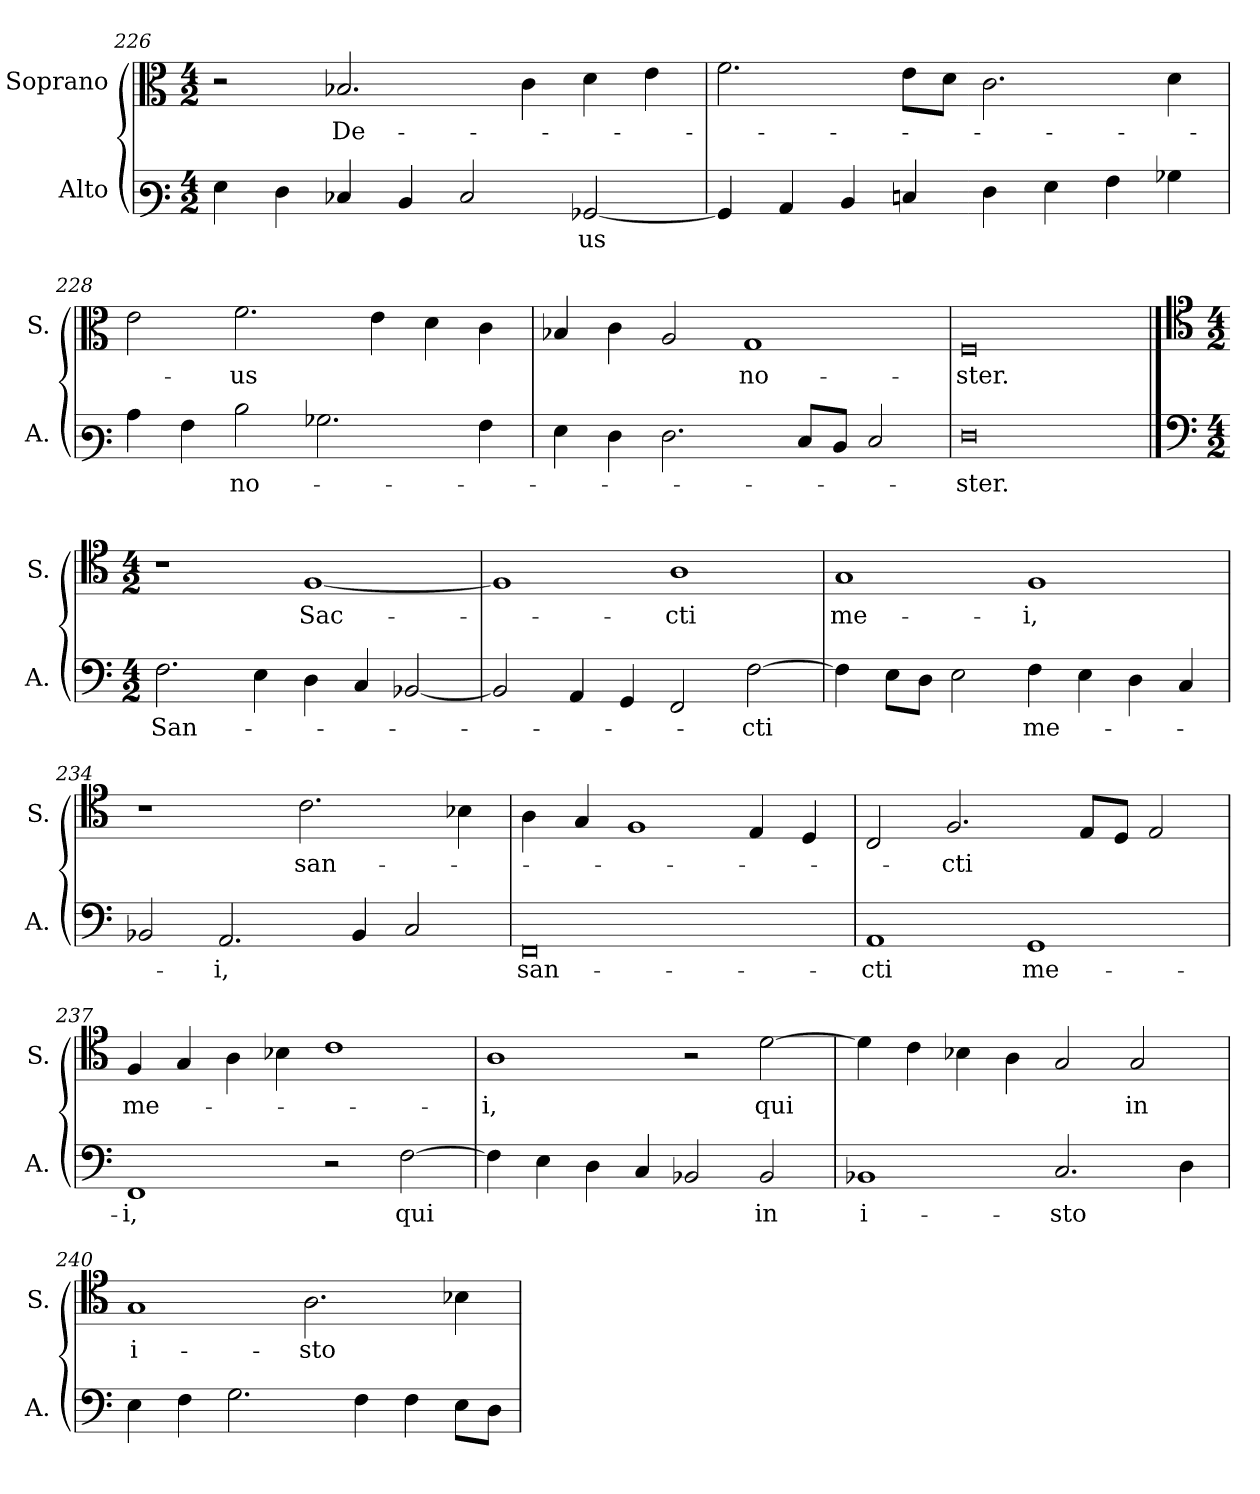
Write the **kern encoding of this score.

**kern	**text	**kern	**text
*part2	*part2	*part1	*part1
*staff2	*staff2	*staff1	*staff1
*I"Alto	*	*I"Soprano	*
*I'A.	*	*I'S.	*
*clefF3	*	*clefC3	*
*k[]	*	*k[]	*
*C:	*	*C:	*
*M4/2	*	*M4/2	*
=226	=226	=226	=226
4Gi\	.	2r	.
4Fi\	.	.	.
!	!	!	!LO:LY:b:color=#000000
4E-Xi/	.	2.B-Xi/	De-
4Di/	.	.	.
2E-i/	.	.	.
.	.	4ci\	.
!	!LO:LY:b:color=#000000	!	!
[2BB-Xi/	-us	4di\	.
.	.	4ei\	.
=227	=227	=227	=227
4BB-i/]	.	2.fi\	.
4Ci/	.	.	.
4Di/	.	.	.
4Eni/	.	8ei\L	.
.	.	8di\J	.
4Fi\	.	2.ci\	.
4Gi\	.	.	.
4Ai\	.	.	.
4B-Xi\	.	4di\	.
=228	=228	=228	=228
4ci\	.	2ei\	.
4Ai\	.	.	.
!	!LO:LY:b:color=#000000	!	!
!	!	!	!LO:LY:b:color=#000000
2di\	no-	2.fi\	-us
2.B-Xi\	.	.	.
.	.	4ei\	.
.	.	4di\	.
4Ai\	.	4ci\	.
=229	=229	=229	=229
4Gi\	.	4B-Xi/	.
4Fi\	.	4ci\	.
2.Fi\	.	2Ai/	.
!	!	!	!LO:LY:b:color=#000000
.	.	1Gi	no-
8Ei/L	.	.	.
8Di/J	.	.	.
2Ei/	.	.	.
=230	=230	=230	=230
!	!LO:LY:b:color=#000000	!	!
!	!	!	!LO:LY:b:color=#000000
0Fi	-ster.	0Fi	-ster.
!!LO:PB:g=z
==231	==231	==231	==231
*clefF4	*	*clefC4	*
*M4/2	*	*M4/2	*
!	!LO:LY:b:color=#000000	!	!
2.Fi\	San-	1r	.
4Ei\	.	.	.
!	!	!	!LO:LY:b:color=#000000
4Di\	.	[1Fi	Sac-
4Ci/	.	.	.
[2BB-Xi/	.	.	.
=232	=232	=232	=232
2BB-i/]	.	1Fi]	.
4AAi/	.	.	.
4GGi/	.	.	.
!	!	!	!LO:LY:b:color=#000000
2FFi/	.	1Ai	-cti
!	!LO:LY:b:color=#000000	!	!
[2Fi\	-cti	.	.
=233	=233	=233	=233
!	!	!	!LO:LY:b:color=#000000
4Fi\]	.	1Gi	me-
8Ei\L	.	.	.
8Di\J	.	.	.
2Ei\	.	.	.
!	!LO:LY:b:color=#000000	!	!
!	!	!	!LO:LY:b:color=#000000
4Fi\	me-	1Fi	-i,
4Ei\	.	.	.
4Di\	.	.	.
4Ci/	.	.	.
=234	=234	=234	=234
2BB-Xi/	.	1r	.
!	!LO:LY:b:color=#000000	!	!
2.AAi/	-i,	.	.
!	!	!	!LO:LY:b:color=#000000
.	.	2.ci\	san-
4BB-i/	.	.	.
2Ci/	.	.	.
.	.	4B-Xi\	.
=235	=235	=235	=235
!	!LO:LY:b:color=#000000	!	!
0FFi	san-	4Ai\	.
.	.	4Gi/	.
.	.	1Fi	.
.	.	4Ei/	.
.	.	4Di/	.
=236	=236	=236	=236
!	!LO:LY:b:color=#000000	!	!
1AAi	-cti	2Ci/	.
!	!	!	!LO:LY:b:color=#000000
.	.	2.Fi/	-cti
!	!LO:LY:b:color=#000000	!	!
1GGi	me-	.	.
.	.	8Ei/L	.
.	.	8Di/J	.
.	.	2Ei/	.
=237	=237	=237	=237
!	!LO:LY:b:color=#000000	!	!
!	!	!	!LO:LY:b:color=#000000
1FFi	-i,	4Fi/	me-
.	.	4Gi/	.
.	.	4Ai\	.
.	.	4B-Xi\	.
2r	.	1ci	.
!	!LO:LY:b:color=#000000	!	!
[2Fi\	qui	.	.
!!LO:LB:g=z
=238	=238	=238	=238
!	!	!	!LO:LY:b:color=#000000
4Fi\]	.	1Ai	-i,
4Ei\	.	.	.
4Di\	.	.	.
4Ci/	.	.	.
2BB-Xi/	.	2r	.
!	!LO:LY:b:color=#000000	!	!
!	!	!	!LO:LY:b:color=#000000
2BB-i/	in	[2di\	qui
=239	=239	=239	=239
!	!LO:LY:b:color=#000000	!	!
1BB-Xi	i-	4di\]	.
.	.	4ci\	.
.	.	4B-Xi\	.
.	.	4Ai\	.
!	!LO:LY:b:color=#000000	!	!
2.Ci/	-sto	2Gi/	.
!	!	!	!LO:LY:b:color=#000000
.	.	2Gi/	in
4Di\	.	.	.
=240	=240	=240	=240
!	!	!	!LO:LY:b:color=#000000
4Ei\	.	1Gi	i-
4Fi\	.	.	.
2.Gi\	.	.	.
!	!	!	!LO:LY:b:color=#000000
.	.	2.Ai\	-sto
4Fi\	.	.	.
4Fi\	.	.	.
8Ei\L	.	4B-Xi\	.
8Di\J	.	.	.
=	=	=	=
*-	*-	*-	*-
